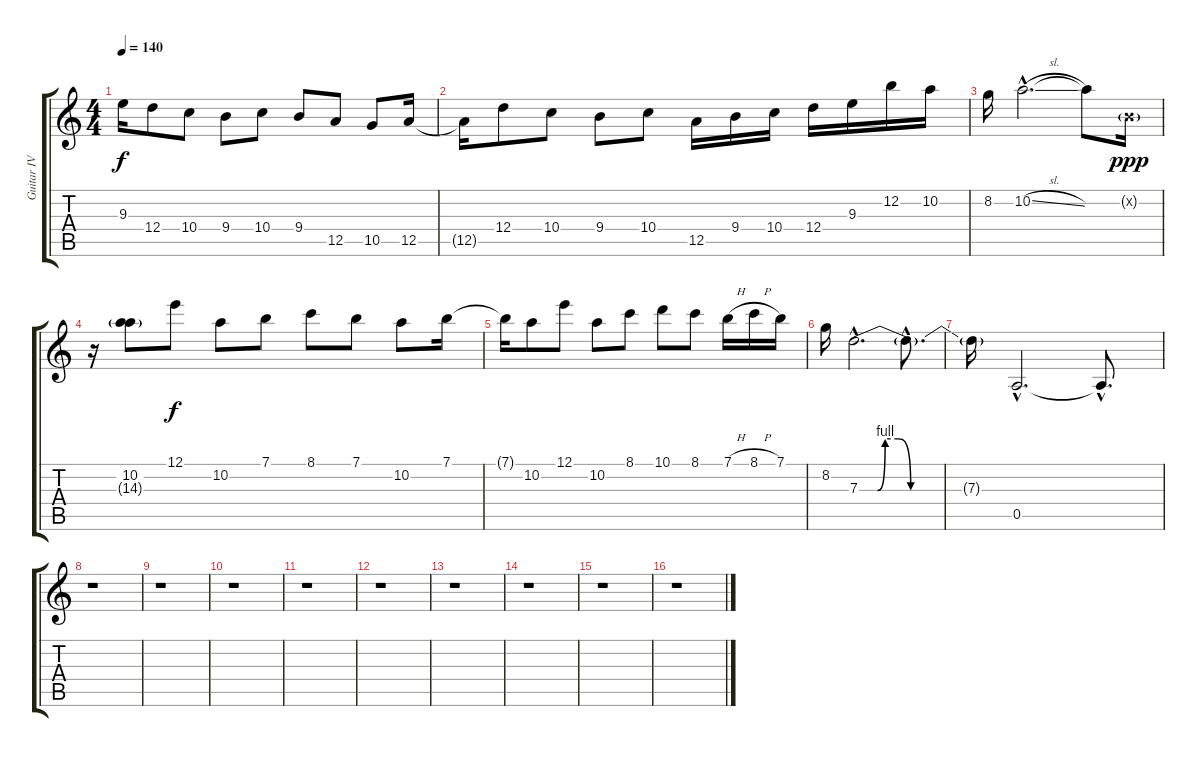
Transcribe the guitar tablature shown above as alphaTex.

\track ("Guitar IV" "Guitar IV") {instrument overdrivenguitar}
\staff {score tabs}
\tuning (E4 B3 G3 D3 A2 E2) {hide}
\ts (4 4)
\tempo 140
\clef g2
\ks c
9.3{t}.16{dy f} 12.4.8 10.4.8 9.4.8 10.4.8 9.4.8 12.5.8 10.5.8 12.5.16 |
12.5{t}.16 12.4.8 10.4.8 9.4.8 10.4.8 12.5.16 9.4.16 10.4.16 12.4.16 9.3.16 12.2.16 10.2.16 |
8.2.16 10.2{sl hac}.2{d} 10.2{t}.8 0.2{g x}.16{dy ppp} |
r.16 (10.2 14.3{g}).8 12.1.8{dy f} 10.2.8 7.1.8 8.1.8 7.1.8 10.2.8 7.1.16 |
7.1{t}.16 10.2.8 12.1.8 10.2.8 8.1.8 10.1.8 8.1.8 7.1{h}.16 8.1{h}.16 7.1.16 |
8.2.16 7.3{be (custom 0 0 7 0 10 4 15 4 20 0 60 0) hac}.2{d} 7.3{hac t}.8{d} |
7.3{t}.16 0.5{hac}.2{d} 0.5{hac t}.8{d} |
r.1 |
r.1 |
r.1 |
r.1 |
r.1 |
r.1 |
r.1 |
r.1 |
r.1
